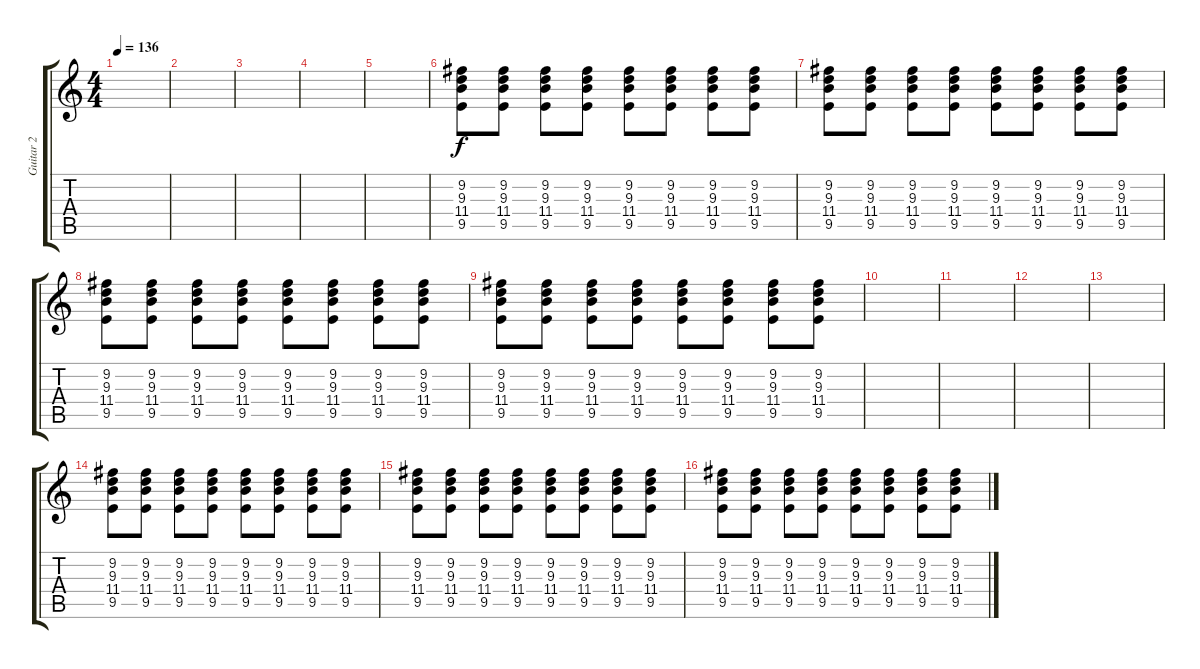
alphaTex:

\track ("Guitar 2" "Guitar 2") {instrument electricguitarjazz}
\staff {score tabs}
\tuning (D4 A3 F3 C3 G2 C2) {hide}
\ts (4 4)
\tempo 136
\clef g2
\ks c
|
|
|
|
|
(9.2 9.3 11.4 9.5).8 (9.2 9.3 11.4 9.5).8 (9.2 9.3 11.4 9.5).8 (9.2 9.3 11.4 9.5).8 (9.2 9.3 11.4 9.5).8 (9.2 9.3 11.4 9.5).8 (9.2 9.3 11.4 9.5).8 (9.2 9.3 11.4 9.5).8 |
(9.2 9.3 11.4 9.5).8 (9.2 9.3 11.4 9.5).8 (9.2 9.3 11.4 9.5).8 (9.2 9.3 11.4 9.5).8 (9.2 9.3 11.4 9.5).8 (9.2 9.3 11.4 9.5).8 (9.2 9.3 11.4 9.5).8 (9.2 9.3 11.4 9.5).8 |
(9.2 9.3 11.4 9.5).8 (9.2 9.3 11.4 9.5).8 (9.2 9.3 11.4 9.5).8 (9.2 9.3 11.4 9.5).8 (9.2 9.3 11.4 9.5).8 (9.2 9.3 11.4 9.5).8 (9.2 9.3 11.4 9.5).8 (9.2 9.3 11.4 9.5).8 |
(9.2 9.3 11.4 9.5).8 (9.2 9.3 11.4 9.5).8 (9.2 9.3 11.4 9.5).8 (9.2 9.3 11.4 9.5).8 (9.2 9.3 11.4 9.5).8 (9.2 9.3 11.4 9.5).8 (9.2 9.3 11.4 9.5).8 (9.2 9.3 11.4 9.5).8 |
|
|
|
|
(9.2 9.3 11.4 9.5).8 (9.2 9.3 11.4 9.5).8 (9.2 9.3 11.4 9.5).8 (9.2 9.3 11.4 9.5).8 (9.2 9.3 11.4 9.5).8 (9.2 9.3 11.4 9.5).8 (9.2 9.3 11.4 9.5).8 (9.2 9.3 11.4 9.5).8 |
(9.2 9.3 11.4 9.5).8 (9.2 9.3 11.4 9.5).8 (9.2 9.3 11.4 9.5).8 (9.2 9.3 11.4 9.5).8 (9.2 9.3 11.4 9.5).8 (9.2 9.3 11.4 9.5).8 (9.2 9.3 11.4 9.5).8 (9.2 9.3 11.4 9.5).8 |
(9.2 9.3 11.4 9.5).8 (9.2 9.3 11.4 9.5).8 (9.2 9.3 11.4 9.5).8 (9.2 9.3 11.4 9.5).8 (9.2 9.3 11.4 9.5).8 (9.2 9.3 11.4 9.5).8 (9.2 9.3 11.4 9.5).8 (9.2 9.3 11.4 9.5).8
